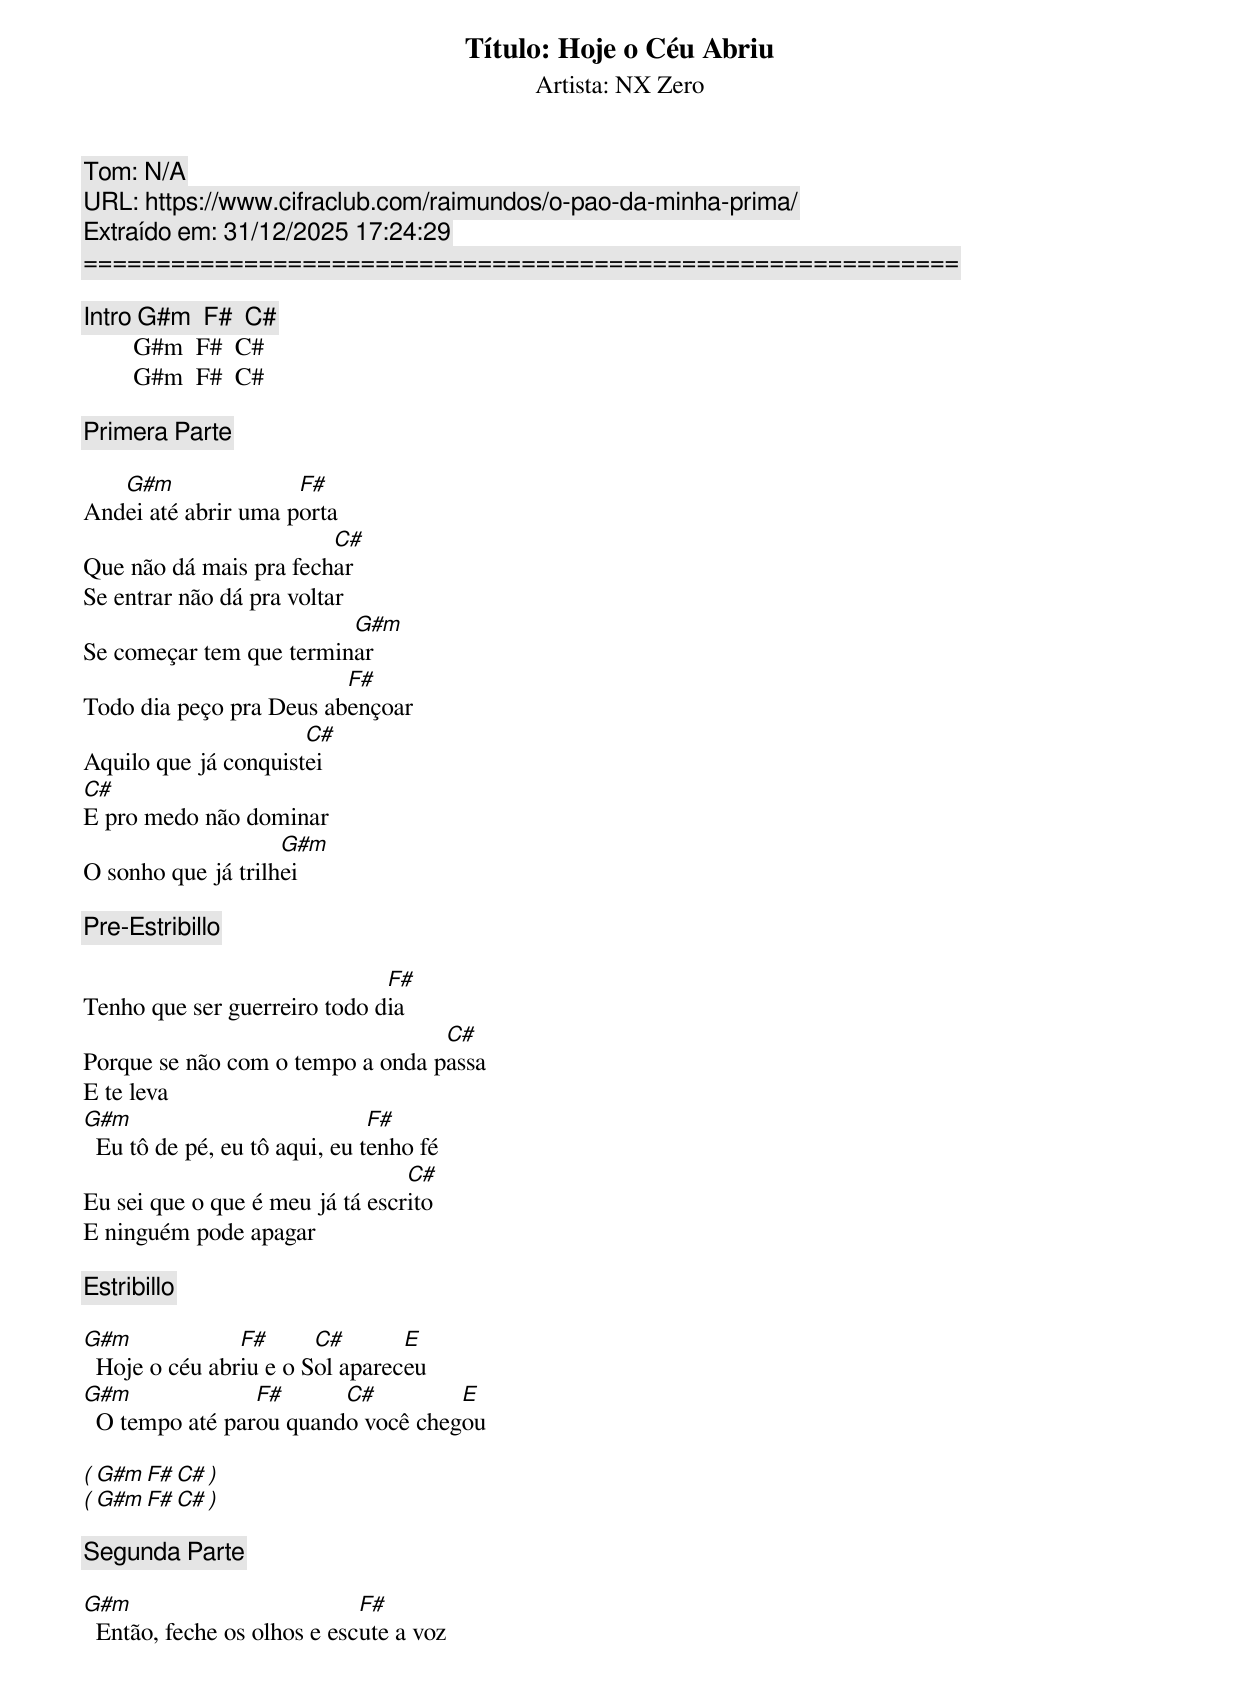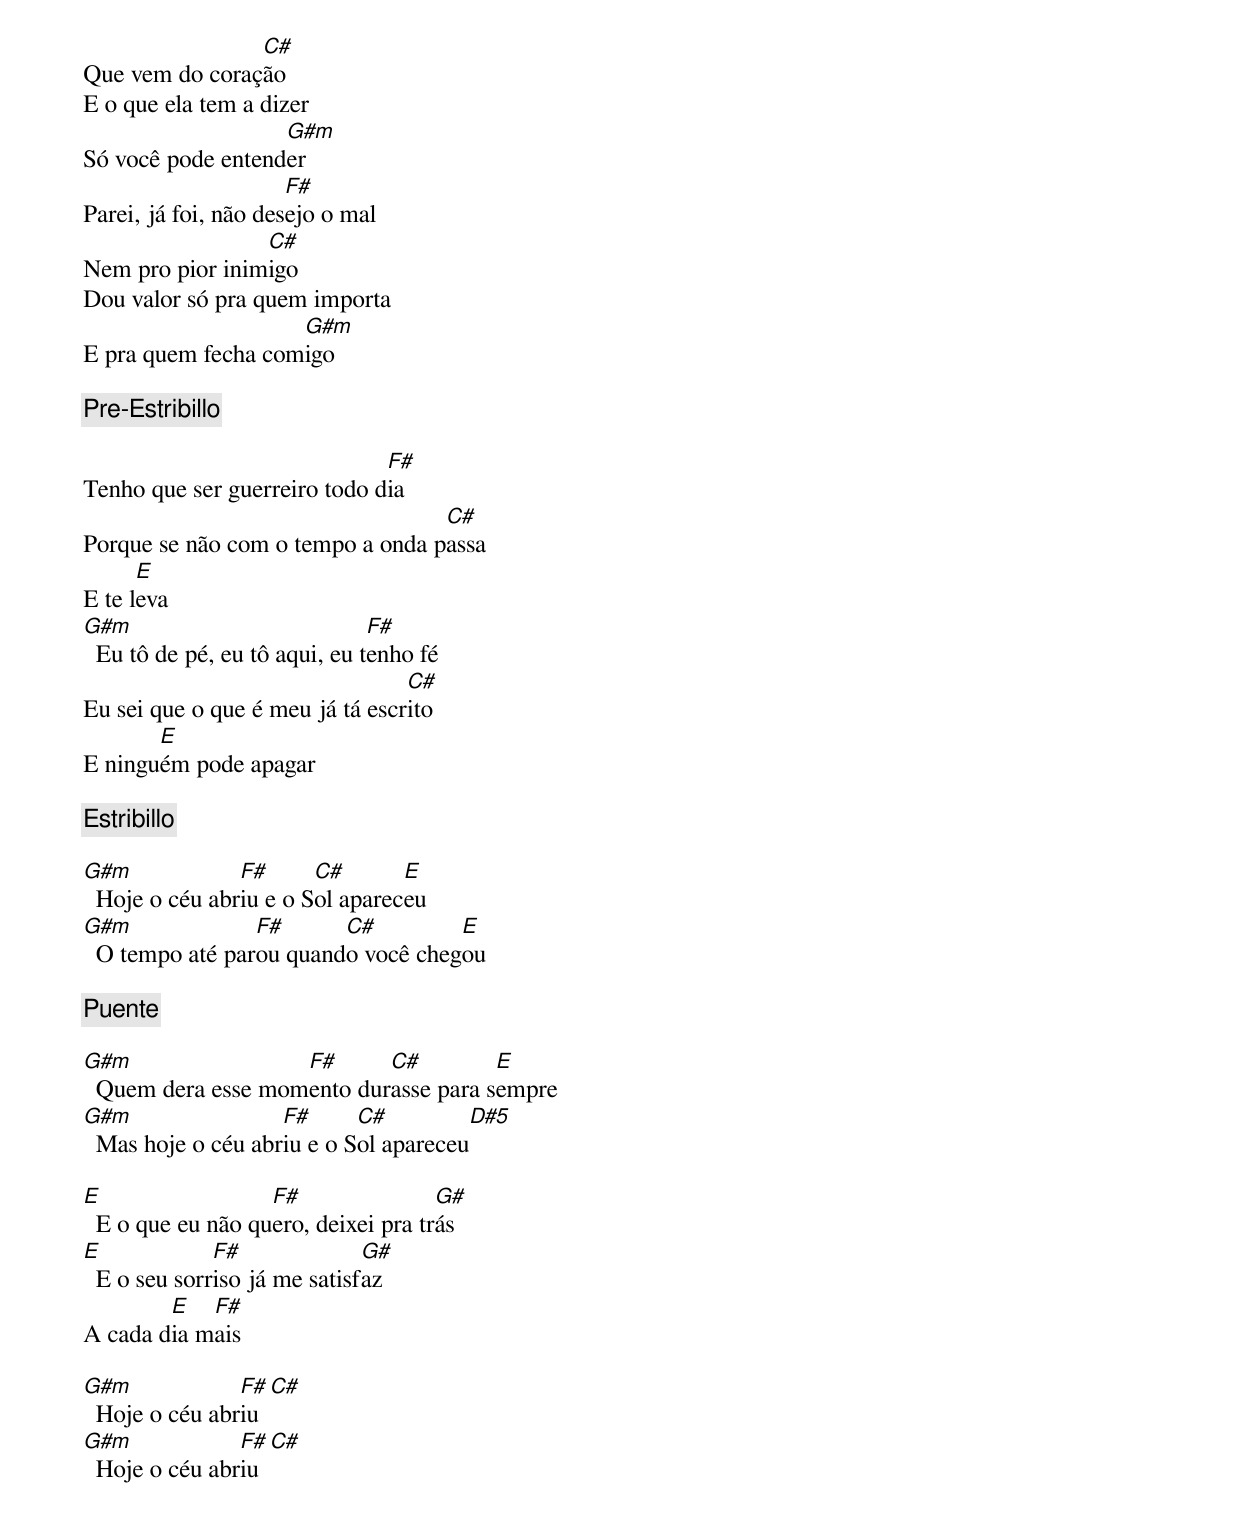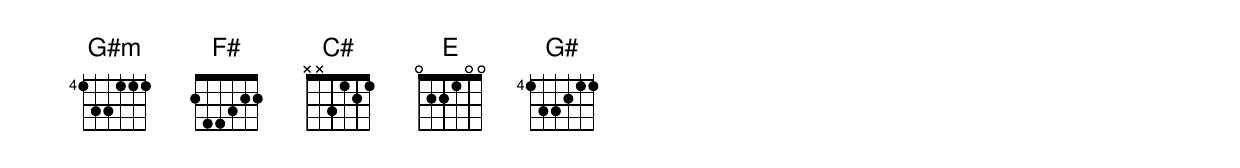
Título: Hoje o Céu Abriu
Artista: NX Zero
Tom: N/A
URL: https://www.cifraclub.com/raimundos/o-pao-da-minha-prima/
Extraído em: 31/12/2025 17:24:29
============================================================

[Intro] G#m  F#  C#
        G#m  F#  C#
        G#m  F#  C#

[Primera Parte]

   G#m               F#
Andei até abrir uma porta
                        C#
Que não dá mais pra fechar
Se entrar não dá pra voltar
                         G#m
Se começar tem que terminar
                         F#
Todo dia peço pra Deus abençoar
                      C#
Aquilo que já conquistei
C#
E pro medo não dominar
                    G#m
O sonho que já trilhei

[Pre-Estribillo]

                              F#
Tenho que ser guerreiro todo dia
                                  C#
Porque se não com o tempo a onda passa
E te leva
G#m                            F#
  Eu tô de pé, eu tô aqui, eu tenho fé
                                 C#
Eu sei que o que é meu já tá escrito
E ninguém pode apagar

[Estribillo]

G#m             F#      C#       E
  Hoje o céu abriu e o Sol apareceu
G#m              F#      C#         E
  O tempo até parou quando você chegou

( G#m  F#  C# )
( G#m  F#  C# )

[Segunda Parte]

G#m                          F#
  Então, feche os olhos e escute a voz
                C#
Que vem do coração
E o que ela tem a dizer
                   G#m
Só você pode entender
                      F#
Parei, já foi, não desejo o mal
                 C#
Nem pro pior inimigo
Dou valor só pra quem importa
                    G#m
E pra quem fecha comigo

[Pre-Estribillo]

                              F#
Tenho que ser guerreiro todo dia
                                  C#
Porque se não com o tempo a onda passa
      E
E te leva
G#m                            F#
  Eu tô de pé, eu tô aqui, eu tenho fé
                                 C#
Eu sei que o que é meu já tá escrito
       E
E ninguém pode apagar

[Estribillo]

G#m             F#      C#       E
  Hoje o céu abriu e o Sol apareceu
G#m              F#      C#         E
  O tempo até parou quando você chegou

[Puente]

G#m                 F#      C#         E
  Quem dera esse momento durasse para sempre
G#m                 F#      C#          D#5
  Mas hoje o céu abriu e o Sol apareceu

E                  F#                G#
  E o que eu não quero, deixei pra trás
E             F#              G#
  E o seu sorriso já me satisfaz
        E   F#
A cada dia mais

G#m             F#  C#
  Hoje o céu abriu
G#m             F#  C#
  Hoje o céu abriu
